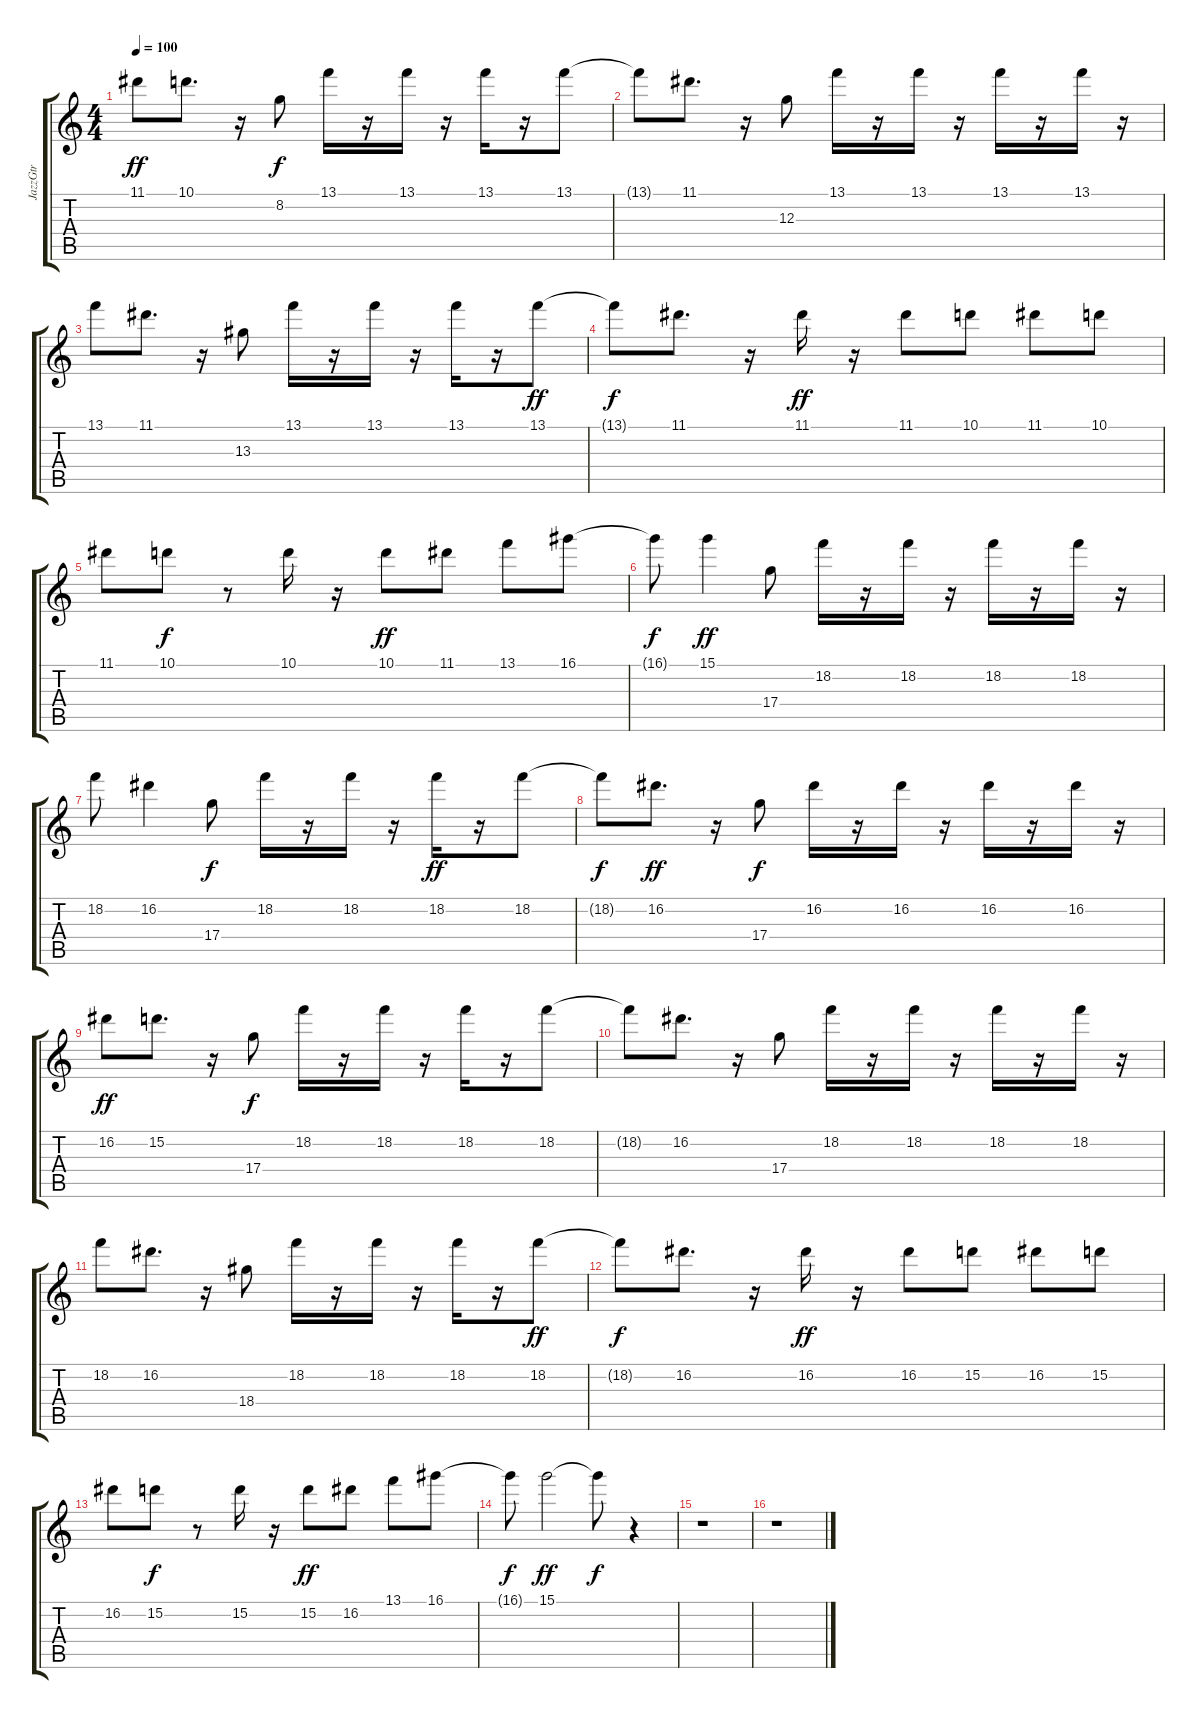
\track ("JazzGtr" "JazzGtr") {instrument electricguitarjazz}
\staff {score tabs}
\tuning (E4 B3 G3 D3 A2 E2) {hide}
\ts (4 4)
\tempo 100
\clef g2
\ks c
11.1.8{dy ff} 10.1.8{d} r.16 8.2.8{dy f} 13.1.16 r.16 13.1.16 r.16 13.1.16 r.16 13.1.8 |
13.1{t}.8 11.1.8{d} r.16 12.3.8 13.1.16 r.16 13.1.16 r.16 13.1.16 r.16 13.1.16 r.16 |
13.1.8 11.1.8{d} r.16 13.3.8 13.1.16 r.16 13.1.16 r.16 13.1.16 r.16 13.1.8{dy ff} |
13.1{t}.8{dy f} 11.1.8{d} r.16 11.1.16{dy ff} r.16 11.1.8 10.1.8 11.1.8 10.1.8 |
11.1.8 10.1.8{dy f} r.8 10.1.16 r.16 10.1.8{dy ff} 11.1.8 13.1.8 16.1.8 |
16.1{t}.8{dy f} 15.1.4{dy ff} 17.4.8 18.2.16 r.16 18.2.16 r.16 18.2.16 r.16 18.2.16 r.16 |
18.2.8 16.2.4 17.4.8{dy f} 18.2.16 r.16 18.2.16 r.16 18.2.16{dy ff} r.16 18.2.8 |
18.2{t}.8{dy f} 16.2.8{d dy ff} r.16 17.4.8{dy f} 16.2.16 r.16 16.2.16 r.16 16.2.16 r.16 16.2.16 r.16 |
16.2.8{dy ff} 15.2.8{d} r.16 17.4.8{dy f} 18.2.16 r.16 18.2.16 r.16 18.2.16 r.16 18.2.8 |
18.2{t}.8 16.2.8{d} r.16 17.4.8 18.2.16 r.16 18.2.16 r.16 18.2.16 r.16 18.2.16 r.16 |
18.2.8 16.2.8{d} r.16 18.4.8 18.2.16 r.16 18.2.16 r.16 18.2.16 r.16 18.2.8{dy ff} |
18.2{t}.8{dy f} 16.2.8{d} r.16 16.2.16{dy ff} r.16 16.2.8 15.2.8 16.2.8 15.2.8 |
16.2.8 15.2.8{dy f} r.8 15.2.16 r.16 15.2.8{dy ff} 16.2.8 13.1.8 16.1.8 |
16.1{t}.8{dy f} 15.1.2{dy ff} 15.1{t}.8{dy f} r.4 |
r.1 |
r.1
